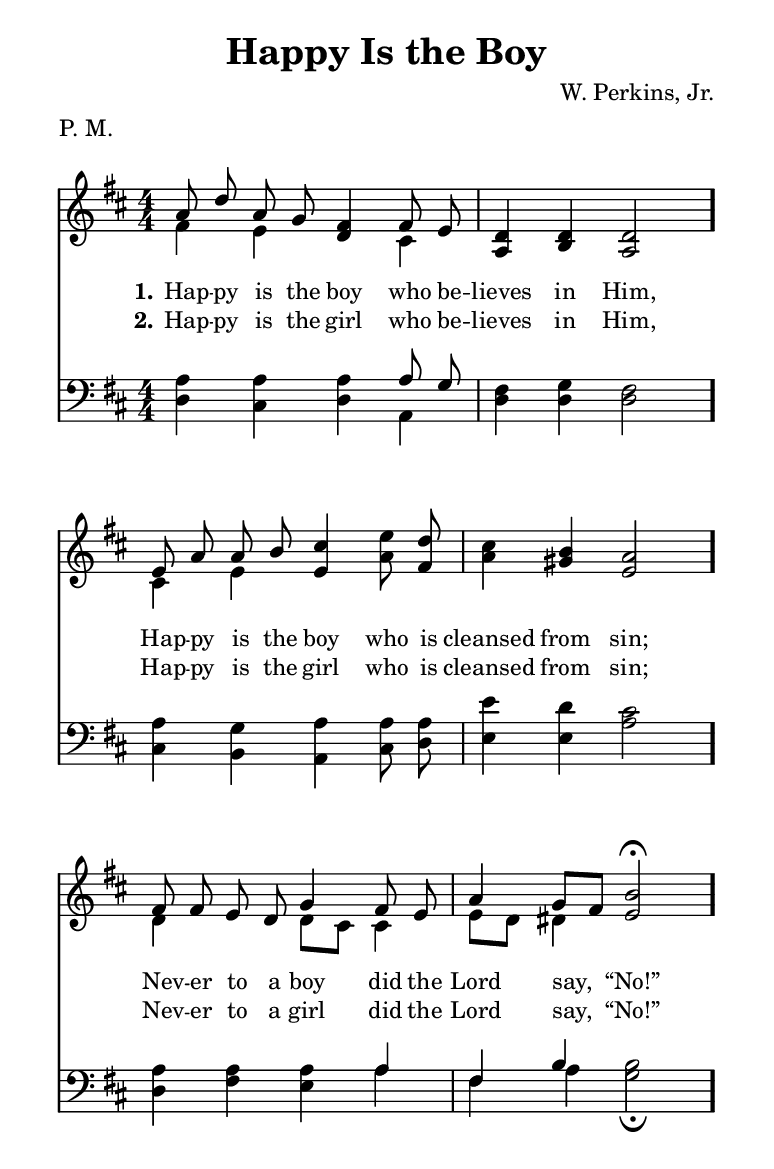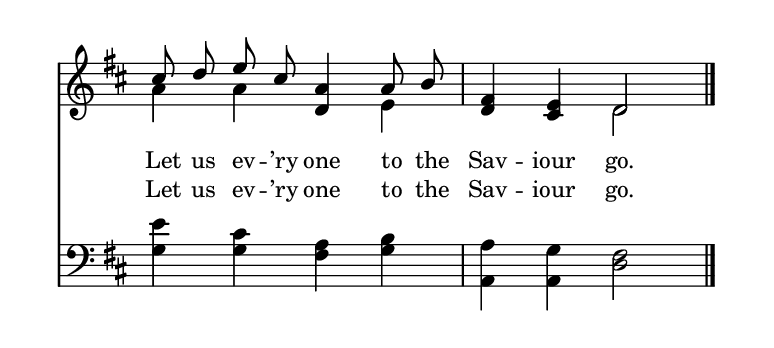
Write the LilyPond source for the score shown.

\include "common/global.ily"
\paper {
  \include "common/paper.ily"
  ragged-last-bottom = ##t
  system-count = #(cond (is-eogsized 3) (#t #f)) % fits in 2 systems, but page fit favours 3
}

\header{
  %children
  hymnnumber = "340"
  title = "Happy Is the Boy"
  tunename = ""
  meter = "P. M."
  poet = ""
  composer = "W. Perkins, Jr."
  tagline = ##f
}

ta = { \tempo 4=80 }
tb = { \tempo 4=40 }

global = {
  \include "common/overrides.ily"
  \override Staff.TimeSignature.style = #'numbered
  \time 4/4
  \override Score.MetronomeMark.transparent = ##t % hide all fermata changes too
  \ta
  \key d \major
  \autoBeamOff
}

notesSoprano = {
\global
\relative c'' {

  a8 d a g fis4 fis8 e | d4 d d2 |
  e8 a a b cis4 e8 d | cis4 b a2 |
  fis8 fis e d g4 fis8 e | a4 g8[ fis] \tb b2\fermata \ta
  cis8 d e cis a4 a8 b | fis4 e d2 |

  \bar "|."

}
}

notesAlto = {
\global
\relative e' {

  fis4 e d cis | a b a2 |
  cis4 e e a8 fis | a4 gis e2 |
  d4 s4 d8[ cis] cis4 | e8[ d] dis4 e2 | % original has missing notes for alto = s4
  a4 a d, e | d cis d2 |

}
}

notesTenor = {
\global
\relative a {

  a4 a a a8 g | fis4 g fis2 |
  a4 g a a8 a | e'4 d cis2 |
  a4 a a a | fis4 b b2 |
  e4 cis a b | a g fis2 |

}
}

notesBass = {
\global
\relative f {

  d4 cis d a | d d d2 |
  cis4 b a cis8 d | e4 e a2 |
  d,4 fis e a | fis a g2_\fermata |
  g4 g fis g | a, a d2 |

}
}

wordsA = \lyricmode {
\set stanza = "1."

Hap -- py is the boy who be -- lieves in Him, \bar "."
Hap -- py is the boy who is cleansed from sin; \bar "."
Nev -- er to a boy did the Lord say, “No!” \bar "."
Let us ev -- ’ry one to the Sav -- iour go. \bar "."

}

wordsB = \lyricmode {
\set stanza = "2."

Hap -- py is the girl who be -- lieves in Him, \bar "."
Hap -- py is the girl who is cleansed from sin; \bar "."
Nev -- er to a girl did the Lord say, “No!” \bar "."
Let us ev -- ’ry one to the Sav -- iour go. \bar "."

}

\score {
  \context ChoirStaff <<
    \context Staff = upper <<
      \set Staff.autoBeaming = ##f
      \set ChoirStaff.systemStartDelimiter = #'SystemStartBar
      \set ChoirStaff.printPartCombineTexts = ##f
      \partcombine #'(2 . 9) \notesSoprano \notesAlto
      \context NullVoice = sopranos { \voiceOne << \notesSoprano >> }
      \context NullVoice = altos { \voiceTwo << \notesAlto >> }
      \context Lyrics = one   \lyricsto sopranos \wordsA
      \context Lyrics = two   \lyricsto sopranos \wordsB
    >>
    \context Staff = men <<
      \set Staff.autoBeaming = ##f
      \clef bass
      \set ChoirStaff.printPartCombineTexts = ##f
      \partcombine #'(2 . 9) \notesTenor \notesBass
      \context NullVoice = tenors { \voiceOne << \notesTenor >> }
      \context NullVoice = basses { \voiceTwo << \notesBass >> }
    >>
  >>
  \layout {
    \include "common/layout.ily"
  }
  \midi{
    \include "common/midi.ily"
  }
}


\version "2.19.49"  % necessary for upgrading to future LilyPond versions.

% vi:set et ts=2 sw=2 ai nocindent syntax=lilypond:
